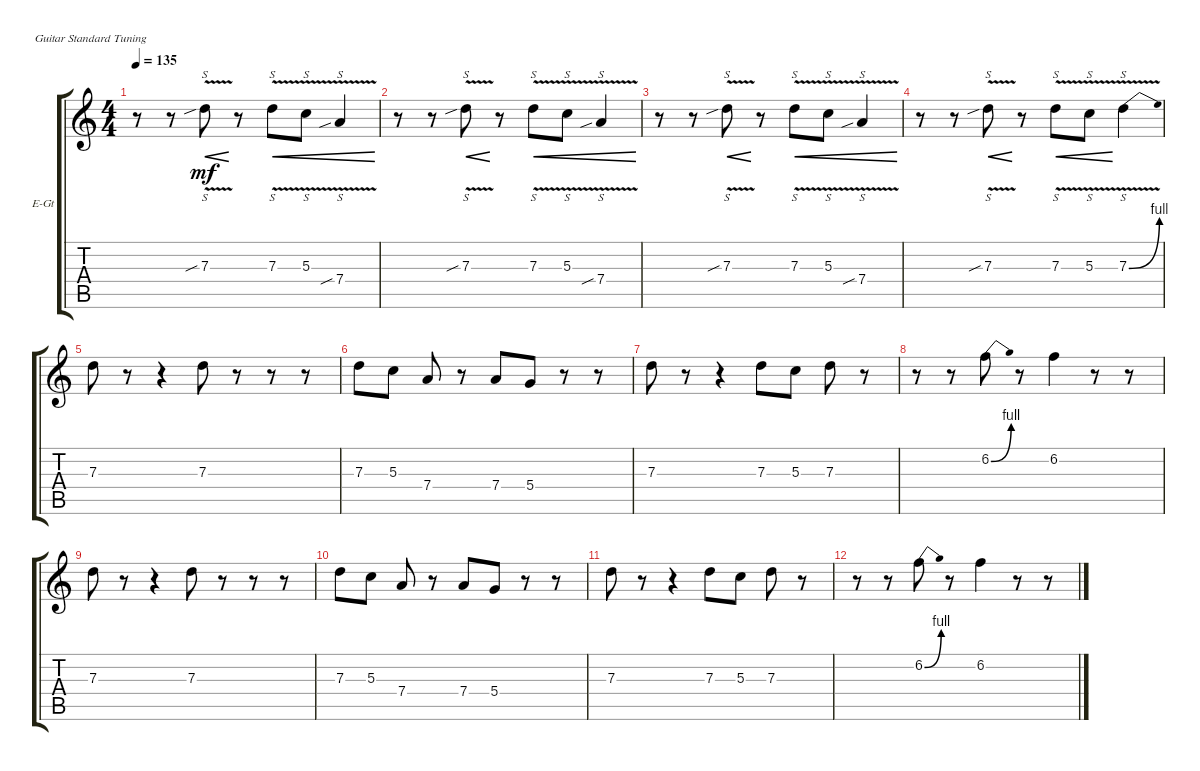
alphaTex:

\defaultSystemsLayout 4
\bracketExtendMode groupsimilarinstruments
\firstSystemTrackNameOrientation horizontal
\otherSystemsTrackNameOrientation horizontal
\track ("Electric Guitar" "E-Gt") {instrument electricguitarclean}
\staff {score tabs}
\tuning (E4 B3 G3 D3 A2 E2)
\ts (4 4)
\tempo 135
\clef g2
\ks c
r.8{dy mf} r.8 7.3{v sib}.8{s cre} r.8 7.3{v}.8{s cre} 5.3{v}.8{s cre} 7.4{v sib}.4{s cre} |
r.8 r.8 7.3{v sib}.8{s cre} r.8 7.3{v}.8{s cre} 5.3{v}.8{s cre} 7.4{v sib}.4{s cre} |
r.8 r.8 7.3{v sib}.8{s cre} r.8 7.3{v}.8{s cre} 5.3{v}.8{s cre} 7.4{v sib}.4{s cre} |
r.8 r.8 7.3{v sib}.8{s cre} r.8 7.3{v}.8{s cre} 5.3{v}.8{s cre} 7.3{be (bend 0 0 15 4) v}.4{s} |
7.3.8 r.8 r.4 7.3.8 r.8 r.8 r.8 |
7.3.8 5.3.8 7.4.8 r.8 7.4.8 5.4.8 r.8 r.8 |
7.3.8 r.8 r.4 7.3.8 5.3.8 7.3.8 r.8 |
r.8 r.8 6.2{be (bend 0 0 10.799999999999999 4)}.8 r.8 6.2.4 r.8 r.8 |
7.3.8 r.8 r.4 7.3.8 r.8 r.8 r.8 |
7.3.8 5.3.8 7.4.8 r.8 7.4.8 5.4.8 r.8 r.8 |
7.3.8 r.8 r.4 7.3.8 5.3.8 7.3.8 r.8 |
r.8 r.8 6.2{be (bend 0 0 10.799999999999999 4)}.8 r.8 6.2.4 r.8 r.8
